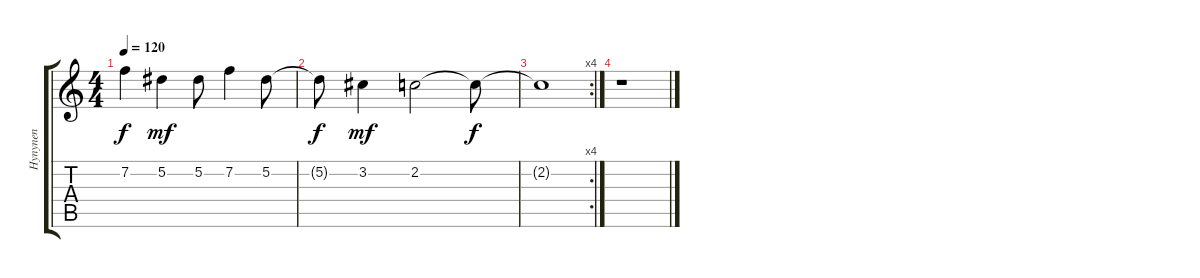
\track ("Hynynen" "Hynynen") {instrument distortionguitar}
\staff {score tabs}
\tuning (Eb4 Bb3 Gb3 Db3 Ab2 Db2) {hide}
\ts (4 4)
\tempo 120
\clef g2
\ks c
7.2{t}.4{dy f} 5.2.4{dy mf} 5.2.8 7.2.4 5.2.8 |
5.2{t}.8{dy f} 3.2.4{dy mf} 2.2.2 2.2{t}.8{dy f} |
\rc 4
2.2{t}.1 |
r.1
